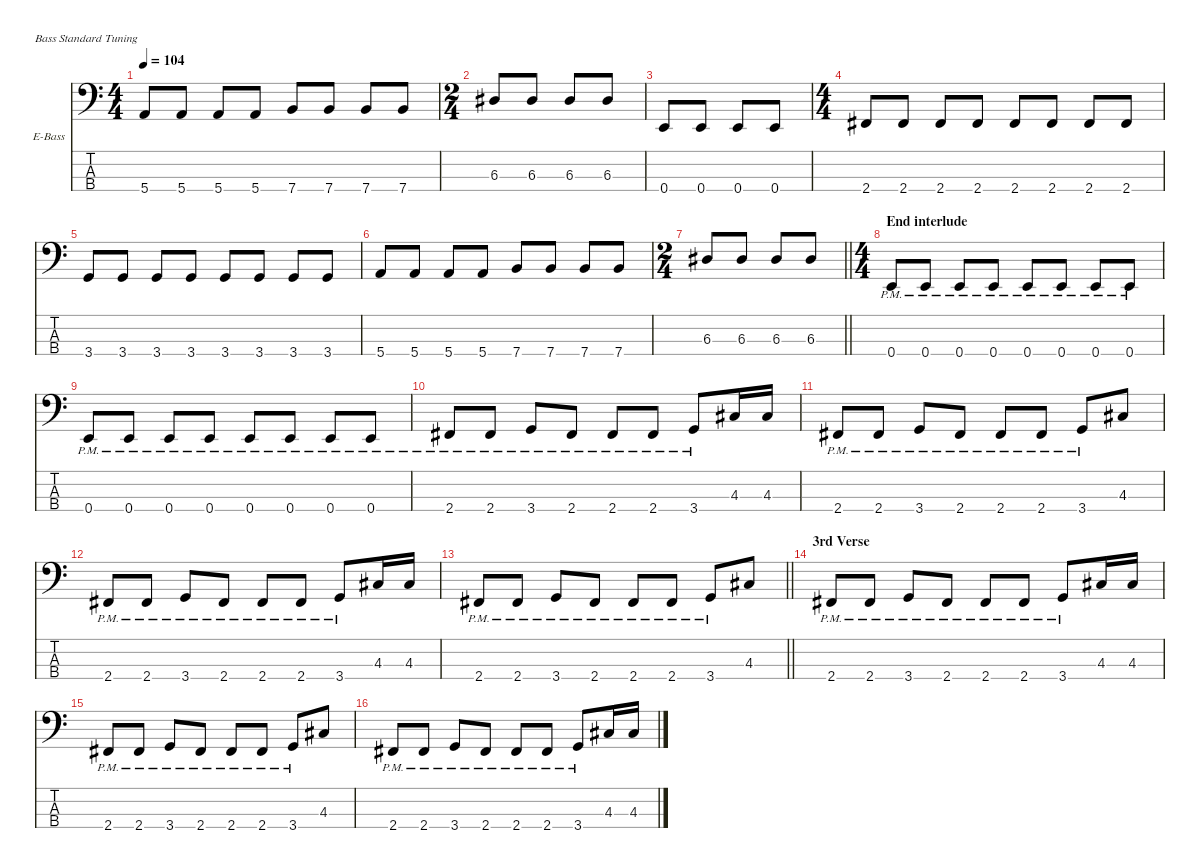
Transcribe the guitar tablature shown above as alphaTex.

\hideDynamics
\bracketExtendMode nobrackets
\firstSystemTrackNameOrientation horizontal
\otherSystemsTrackNameOrientation horizontal
\track ("Cliff Burton" "E-Bass") {instrument electricbassfinger}
\staff {score tabs}
\tuning (G2 D2 A1 E1)
\ts (4 4)
\tempo 104
\clef f4
\ks c
5.4.8{dy fff beam Up} 5.4.8{beam Up} 5.4.8{beam Up} 5.4.8{beam Up} 7.4.8{beam Up} 7.4.8{beam Up} 7.4.8{beam Up} 7.4.8{beam Up} |
\ts (2 4)
\beaming (8 2 2)
6.3{acc #}.8{beam Up} 6.3{acc #}.8{beam Up} 6.3{acc #}.8{beam Up} 6.3{acc #}.8{beam Up} |
0.4.8{beam Up} 0.4.8{beam Up} 0.4.8{beam Up} 0.4.8{beam Up} |
\ts (4 4)
\beaming (8 2 2 2 2)
2.4{acc #}.8{beam Up} 2.4{acc #}.8{beam Up} 2.4{acc #}.8{beam Up} 2.4{acc #}.8{beam Up} 2.4{acc #}.8{beam Up} 2.4{acc #}.8{beam Up} 2.4{acc #}.8{beam Up} 2.4{acc #}.8{beam Up} |
3.4.8{beam Up} 3.4.8{beam Up} 3.4.8{beam Up} 3.4.8{beam Up} 3.4.8{beam Up} 3.4.8{beam Up} 3.4.8{beam Up} 3.4.8{beam Up} |
5.4.8{beam Up} 5.4.8{beam Up} 5.4.8{beam Up} 5.4.8{beam Up} 7.4.8{beam Up} 7.4.8{beam Up} 7.4.8{beam Up} 7.4.8{beam Up} |
\ts (2 4)
\beaming (8 2 2)
\barLineRight lightlight
6.3{acc #}.8{beam Up} 6.3{acc #}.8{beam Up} 6.3{acc #}.8{beam Up} 6.3{acc #}.8{beam Up} |
\ts (4 4)
\beaming (8 2 2 2 2)
\section ("" "End interlude")
0.4{pm}.8{beam Up} 0.4{pm}.8{beam Up} 0.4{pm}.8{beam Up} 0.4{pm}.8{beam Up} 0.4{pm}.8{beam Up} 0.4{pm}.8{beam Up} 0.4{pm}.8{beam Up} 0.4{pm}.8{beam Up} |
0.4{pm}.8{beam Up} 0.4{pm}.8{beam Up} 0.4{pm}.8{beam Up} 0.4{pm}.8{beam Up} 0.4{pm}.8{beam Up} 0.4{pm}.8{beam Up} 0.4{pm}.8{beam Up} 0.4{pm}.8{beam Up} |
2.4{pm acc #}.8{beam Up} 2.4{pm acc #}.8{beam Up} 3.4{pm}.8{beam Up} 2.4{pm acc #}.8{beam Up} 2.4{pm acc #}.8{beam Up} 2.4{pm acc #}.8{beam Up} 3.4{pm}.8{beam Up} 4.3{acc #}.16{beam Up} 4.3{acc #}.16{beam Up} |
2.4{pm acc #}.8{beam Up} 2.4{pm acc #}.8{beam Up} 3.4{pm}.8{beam Up} 2.4{pm acc #}.8{beam Up} 2.4{pm acc #}.8{beam Up} 2.4{pm acc #}.8{beam Up} 3.4{pm}.8{beam Up} 4.3{acc #}.8{beam Up} |
2.4{pm acc #}.8{beam Up} 2.4{pm acc #}.8{beam Up} 3.4{pm}.8{beam Up} 2.4{pm acc #}.8{beam Up} 2.4{pm acc #}.8{beam Up} 2.4{pm acc #}.8{beam Up} 3.4{pm}.8{beam Up} 4.3{acc #}.16{beam Up} 4.3{acc #}.16{beam Up} |
\barLineRight lightlight
2.4{pm acc #}.8{beam Up} 2.4{pm acc #}.8{beam Up} 3.4{pm}.8{beam Up} 2.4{pm acc #}.8{beam Up} 2.4{pm acc #}.8{beam Up} 2.4{pm acc #}.8{beam Up} 3.4{pm}.8{beam Up} 4.3{acc #}.8{beam Up} |
\section ("" "3rd Verse")
2.4{pm acc #}.8{beam Up} 2.4{pm acc #}.8{beam Up} 3.4{pm}.8{beam Up} 2.4{pm acc #}.8{beam Up} 2.4{pm acc #}.8{beam Up} 2.4{pm acc #}.8{beam Up} 3.4{pm}.8{beam Up} 4.3{acc #}.16{beam Up} 4.3{acc #}.16{beam Up} |
2.4{pm acc #}.8{beam Up} 2.4{pm acc #}.8{beam Up} 3.4{pm}.8{beam Up} 2.4{pm acc #}.8{beam Up} 2.4{pm acc #}.8{beam Up} 2.4{pm acc #}.8{beam Up} 3.4{pm}.8{beam Up} 4.3{acc #}.8{beam Up} |
2.4{pm acc #}.8{beam Up} 2.4{pm acc #}.8{beam Up} 3.4{pm}.8{beam Up} 2.4{pm acc #}.8{beam Up} 2.4{pm acc #}.8{beam Up} 2.4{pm acc #}.8{beam Up} 3.4{pm}.8{beam Up} 4.3{acc #}.16{beam Up} 4.3{acc #}.16{beam Up}
